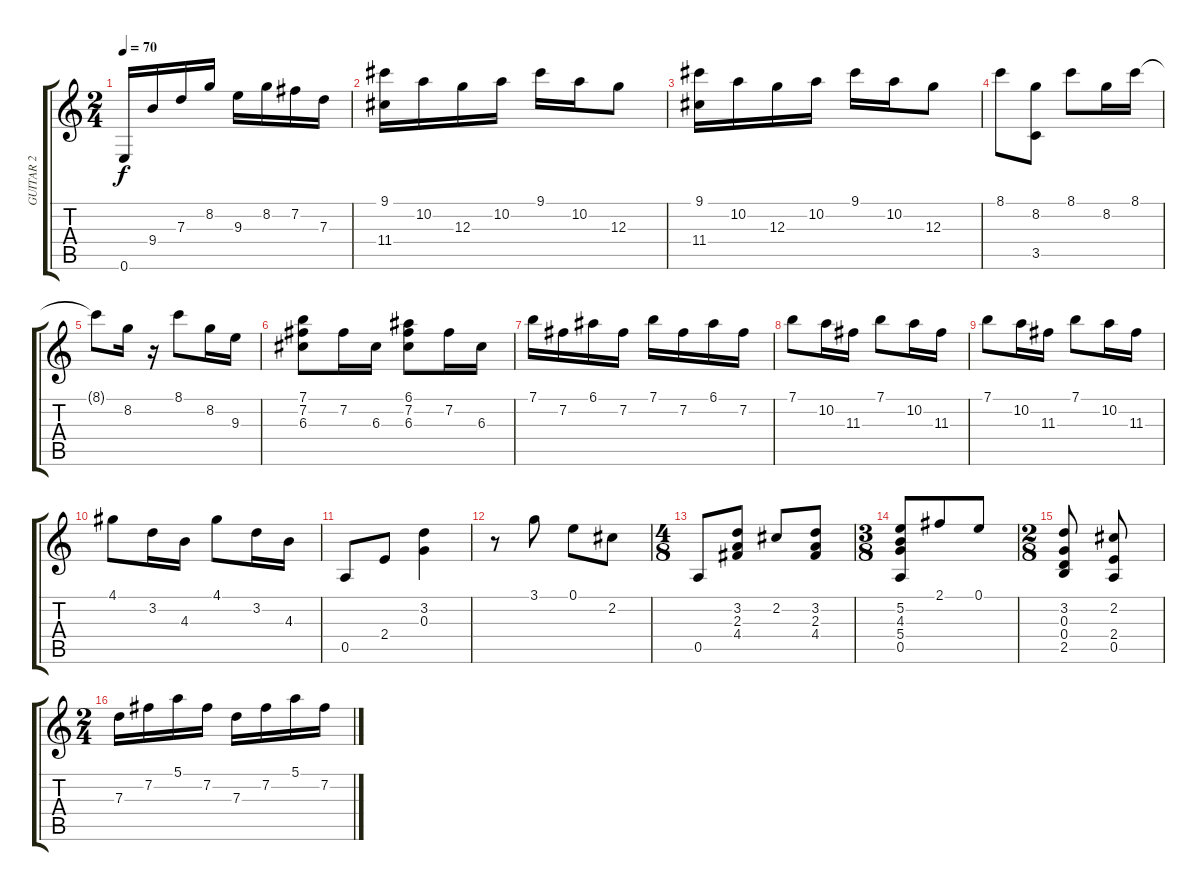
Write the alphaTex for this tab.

\track ("GUITAR 2" "GUITAR 2") {instrument electricguitarjazz}
\staff {score tabs}
\tuning (E4 B3 G3 D3 A2 E2) {hide}
\ts (2 4)
\tempo 70
\clef g2
\ks c
0.6.16{dy f} 9.4.16 7.3.16 8.2.16 9.3.16 8.2.16 7.2.16 7.3.16 |
(9.1 11.4).16 10.2.16 12.3.16 10.2.16 9.1.16 10.2.16 12.3.8 |
(9.1 11.4).16 10.2.16 12.3.16 10.2.16 9.1.16 10.2.16 12.3.8 |
8.1.8 (8.2 3.5).8 8.1.8 8.2.16 8.1.16 |
8.1{t}.8 8.2.16 r.16 8.1.8 8.2.16 9.3.16 |
(7.1 7.2 6.3).8 7.2.16 6.3.16 (6.1 7.2 6.3).8 7.2.16 6.3.16 |
7.1.16 7.2.16 6.1.16 7.2.16 7.1.16 7.2.16 6.1.16 7.2.16 |
7.1.8 10.2.16 11.3.16 7.1.8 10.2.16 11.3.16 |
7.1.8 10.2.16 11.3.16 7.1.8 10.2.16 11.3.16 |
4.1.8 3.2.16 4.3.16 4.1.8 3.2.16 4.3.16 |
0.5.8 2.4.8 (3.2 0.3).4 |
r.8 3.1.8 0.1.8 2.2.8 |
\ts (4 8)
0.5.8 (3.2 2.3 4.4).8 2.2.8 (3.2 2.3 4.4).8 |
\ts (3 8)
(5.2 4.3 5.4 0.5).8 2.1.8 0.1.8 |
\ts (2 8)
(3.2 0.3 0.4 2.5).8 (2.2 2.4 0.5).8 |
\ts (2 4)
7.3.16 7.2.16 5.1.16 7.2.16 7.3.16 7.2.16 5.1.16 7.2.16
